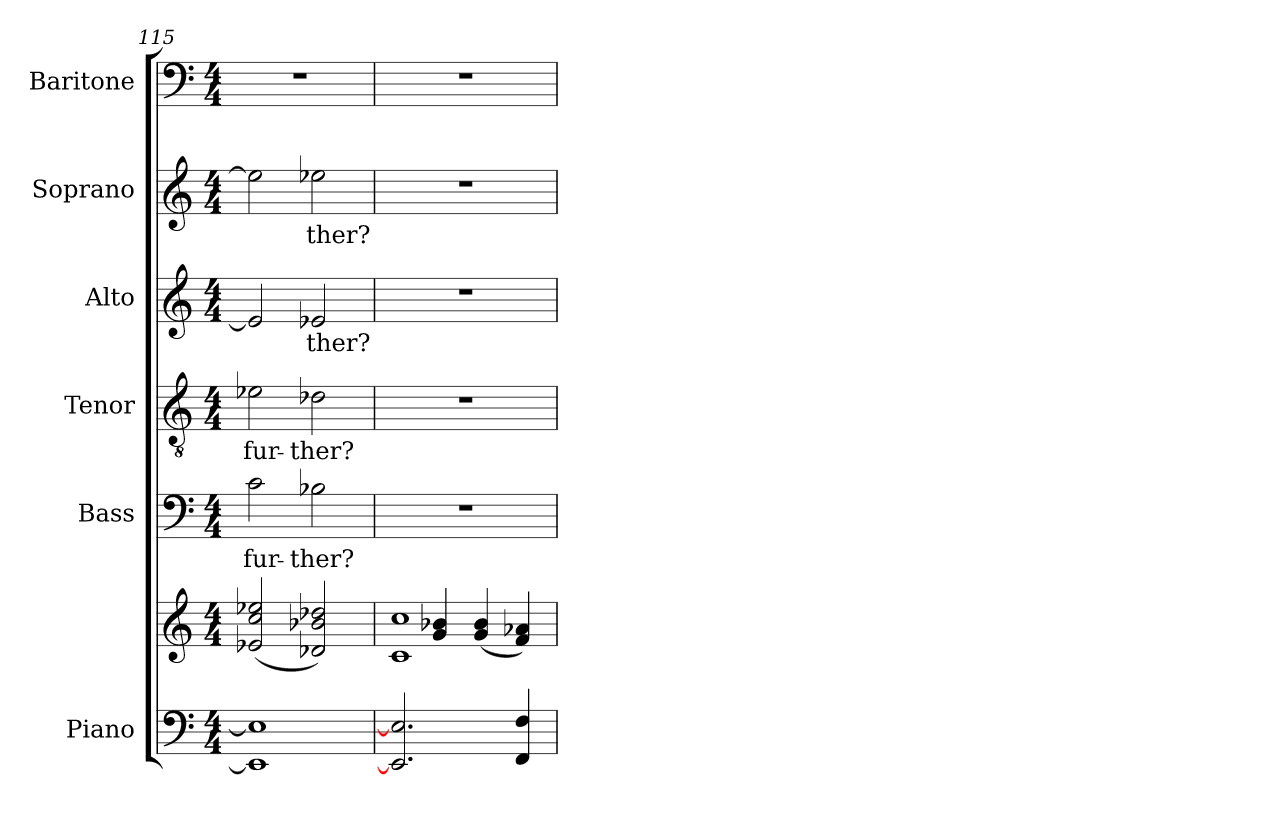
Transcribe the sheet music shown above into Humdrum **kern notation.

**kern	**kern	**kern	**text	**kern	**text	**kern	**text	**kern	**text	**kern
*part6	*part6	*part5	*part5	*part4	*part4	*part3	*part3	*part2	*part2	*part1
*staff7	*staff6	*staff5	*staff5	*staff4	*staff4	*staff3	*staff3	*staff2	*staff2	*staff1
*I"Piano	*	*I"Bass	*	*I"Tenor	*	*I"Alto	*	*I"Soprano	*	*I"Baritone
*	*	*I'B	*	*I'T	*	*I'A	*	*I'S	*	*
*clefF4	*clefG2	*clefF4	*	*clefGv2	*	*clefG2	*	*clefG2	*	*clefF4
*k[]	*k[]	*k[]	*	*k[]	*	*k[]	*	*k[]	*	*k[]
*C:	*C:	*C:	*	*C:	*	*C:	*	*C:	*	*C:
*M4/4	*M4/4	*M4/4	*	*M4/4	*	*M4/4	*	*M4/4	*	*M4/4
=115	=115	=115	=115	=115	=115	=115	=115	=115	=115	=115
*	*^	*	*	*	*	*	*	*	*	*
!	!	!	!	!LO:LY:b	!	!LO:LY:b	!	!	!	!	!
1EE-] 1E-]	(>2e-X 2cc 2ee-X	2ryy	2c	fur-	2e-X	fur-	2e-]	.	2ee-]	.	1r
!	!	!	!	!LO:LY:b	!	!LO:LY:b	!	!LO:LY:b	!	!LO:LY:b	!
.	2d-X 2b-X 2dd-X)	2ryy	2B-X	-ther?	2d-X	-ther?	2e-	ther?	2ee-	ther?	.
=116	=116	=116	=116	=116	=116	=116	=116	=116	=116	=116	=116
2.EEn] 2.En]	1c 1cc	4ryy	1r	.	1r	.	1r	.	1r	.	1r
.	.	4g/ 4b-X/	.	.	.	.	.	.	.	.	.
.	.	(<4g/ 4b-/	.	.	.	.	.	.	.	.	.
4FF 4F	.	4f/ 4a-X/)	.	.	.	.	.	.	.	.	.
*	*v	*v	*	*	*	*	*	*	*	*	*
=	=	=	=	=	=	=	=	=	=	=
*-	*-	*-	*-	*-	*-	*-	*-	*-	*-	*-
